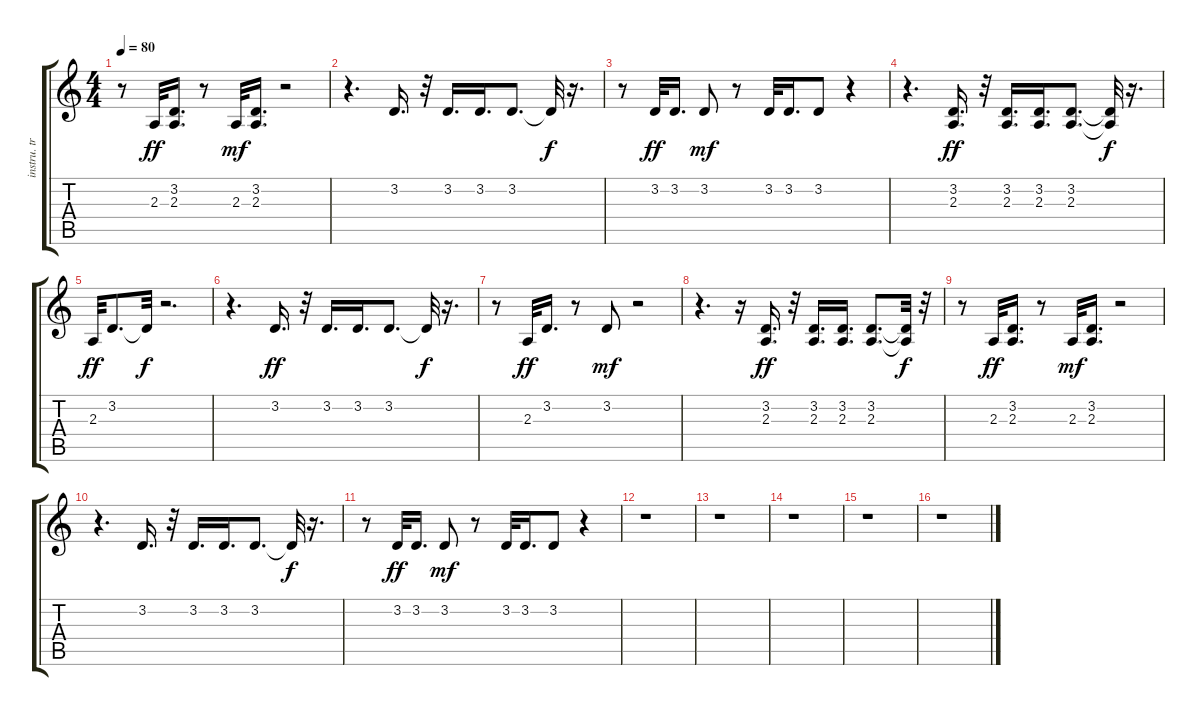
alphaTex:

\track ("instru. trad" "instru. tr") {instrument shamisen}
\staff {score tabs}
\tuning (E4 B3 G3 D3 A2 E2) {hide}
\ts (4 4)
\tempo 80
\clef g2
\ks c
r.8{dy f} 2.3.32{dy ff} (3.2 2.3).16{d} r.8 2.3.32{dy mf} (3.2 2.3).16{d} r.2 |
r.4{d} 3.2.16{d} r.32 3.2.16{d} 3.2.16{d} 3.2.8{d} 3.2{t}.32{dy f} r.16{d} |
r.8 3.2.32{dy ff} 3.2.16{d} 3.2.8{dy mf} r.8 3.2.32 3.2.16{d} 3.2.8 r.4 |
r.4{d} (3.2 2.3).16{d dy ff} r.32 (3.2 2.3).16{d} (3.2 2.3).16{d} (3.2 2.3).8{d} (3.2{t} 2.3{t}).32{dy f} r.16{d} |
2.3.32{dy ff} 3.2.8{d} 3.2{t}.32{dy f} r.2{d} |
r.4{d} 3.2.16{d dy ff} r.32 3.2.16{d} 3.2.16{d} 3.2.8{d} 3.2{t}.32{dy f} r.16{d} |
r.8 2.3.32{dy ff} 3.2.16{d} r.8 3.2.8{dy mf} r.2 |
r.4{d} r.16 (3.2 2.3).16{d dy ff} r.32 (3.2 2.3).16{d} (3.2 2.3).16{d} (3.2 2.3).8{d} (3.2{t} 2.3{t}).32{dy f} r.32 |
r.8 2.3.32{dy ff} (3.2 2.3).16{d} r.8 2.3.32{dy mf} (3.2 2.3).16{d} r.2 |
r.4{d} 3.2.16{d} r.32 3.2.16{d} 3.2.16{d} 3.2.8{d} 3.2{t}.32{dy f} r.16{d} |
r.8 3.2.32{dy ff} 3.2.16{d} 3.2.8{dy mf} r.8 3.2.32 3.2.16{d} 3.2.8 r.4 |
r.1 |
r.1 |
r.1 |
r.1 |
r.1
